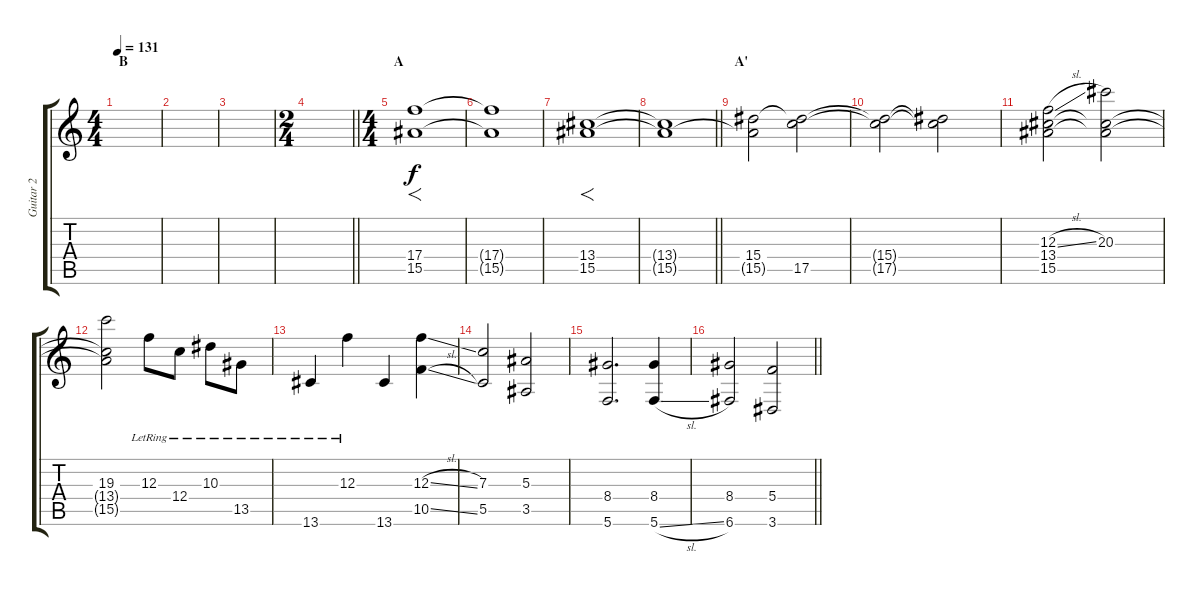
\track ("Guitar 2" "Guitar 2") {instrument distortionguitar}
\staff {score tabs}
\tuning (D4 A3 F3 C3 G2 C2) {hide}
\ts (4 4)
\section ("" "B")
\tempo 131
\clef g2
\ks c
|
|
|
\ts (2 4)
\barLineRight lightlight
|
\ts (4 4)
\section ("" "A")
(17.4 15.5).1{f} |
(17.4{t} 15.5{t}).1 |
(13.4 15.5).1{f} |
\barLineRight lightlight
(13.4{t} 15.5{t}).1 |
\section ("" "A'")
(15.4 15.5{t}).2 (15.4{t} 17.5).2 |
(15.4{t} 17.5{t}).2 (15.4{t} 17.5{t}).2 |
(12.3{sl} 13.4 15.5).2 (20.3 13.4{t} 15.5{t}).2 |
(19.3 13.4{t} 15.5{t}).2 12.3{lr}.8 12.4{lr}.8 10.3{lr}.8 13.5{lr}.8 |
13.6{lr}.4 12.3{lr}.4 13.6.4 (12.3{sl} 10.5{sl}).4 |
(7.3 5.5).2 (5.3 3.5).2 |
(8.4 5.6).2{d} (8.4 5.6{sl}).4 |
\barLineRight lightlight
(8.4 6.6).2 (5.4 3.6).2
